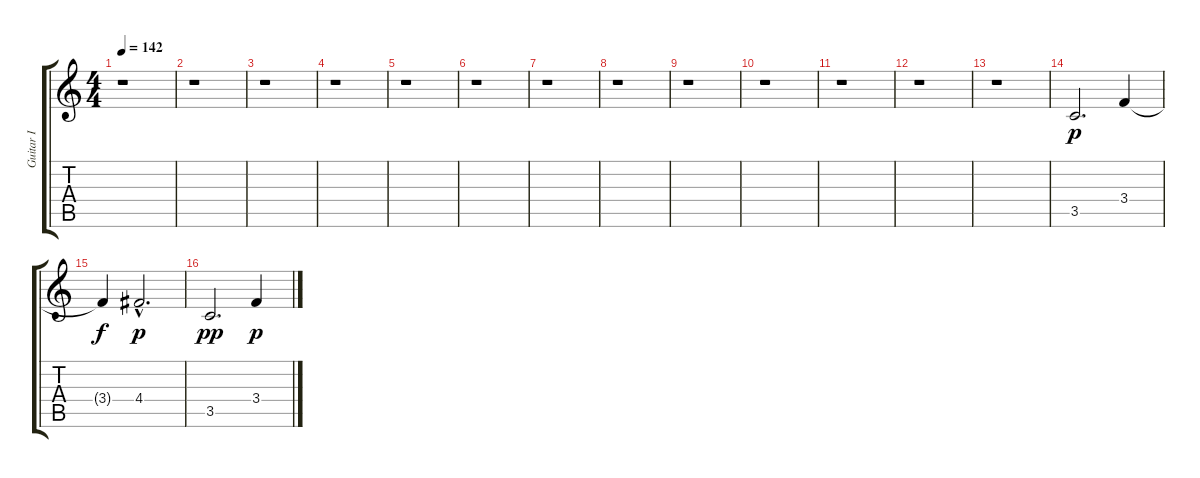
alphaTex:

\track ("Guitar I" "Guitar I") {instrument distortionguitar}
\staff {score tabs}
\tuning (E4 B3 G3 D3 A2 E2) {hide}
\ts (4 4)
\tempo 142
\clef g2
\ks c
r.1{dy mp} |
r.1 |
r.1 |
r.1 |
r.1 |
r.1 |
r.1 |
r.1 |
r.1 |
r.1 |
r.1 |
r.1 |
r.1 |
3.5.2{d dy p} 3.4.4 |
3.4{t}.4{dy f} 4.4{hac}.2{d dy p} |
3.5.2{d dy pp} 3.4.4{dy p}
